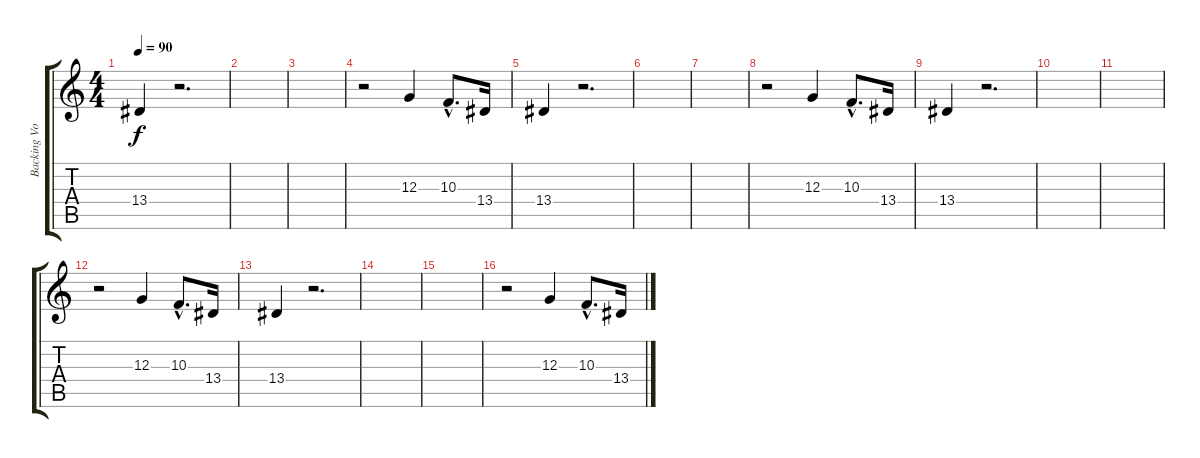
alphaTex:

\track ("Backing Vocals" "Backing Vo") {instrument choiraahs}
\staff {score tabs}
\tuning (E4 B3 G3 D3 A2 E2) {hide}
\ts (4 4)
\tempo 90
\clef g2
\ks c
13.4.4{dy f} r.2{d} |
|
|
r.2 12.3.4 10.3{hac}.8{d} 13.4.16 |
13.4.4 r.2{d} |
|
|
r.2 12.3.4 10.3{hac}.8{d} 13.4.16 |
13.4.4 r.2{d} |
|
|
r.2 12.3.4 10.3{hac}.8{d} 13.4.16 |
13.4.4 r.2{d} |
|
|
r.2 12.3.4 10.3{hac}.8{d} 13.4.16
